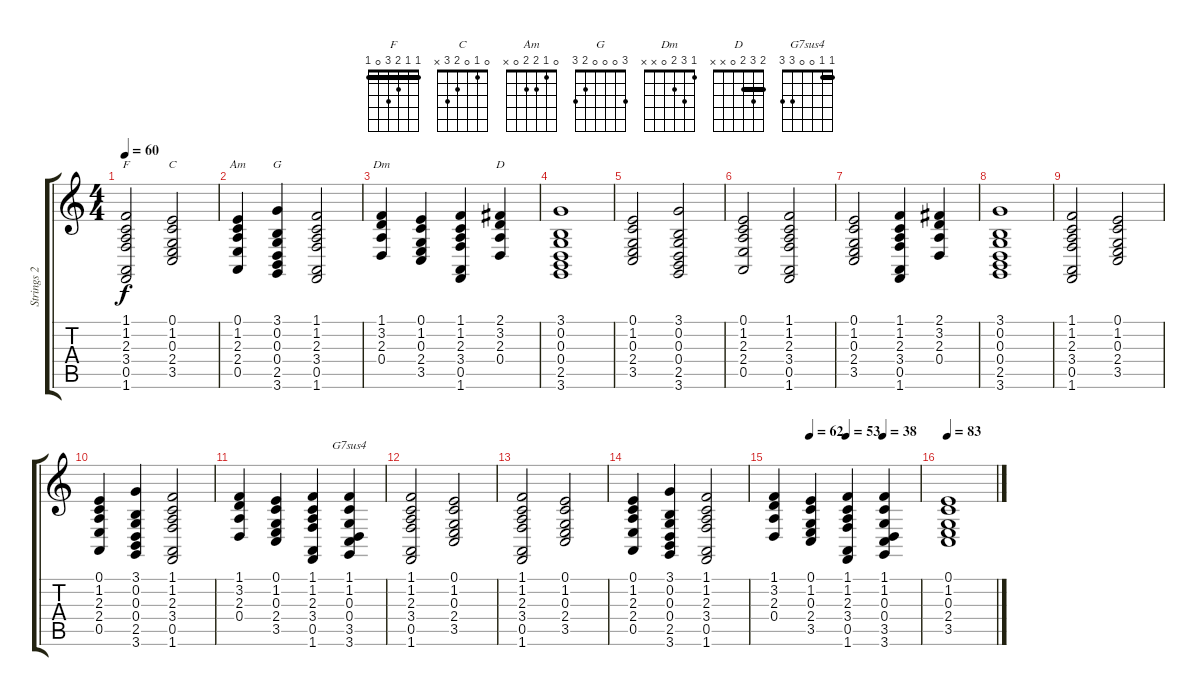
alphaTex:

\track ("Strings 2" "Strings 2") {instrument stringensemble1}
\staff {score tabs}
\tuning (E4 B3 G3 D3 A2 E2) {hide}
\chord ("F" 1 1 2 3 0 1) {barre 1}
\chord ("C" 0 1 0 2 3 x)
\chord ("Am" 0 1 2 2 0 x)
\chord ("G" 3 0 0 0 2 3)
\chord ("Dm" 1 3 2 0 x x)
\chord ("D" 2 3 2 0 x x) {barre 2}
\chord ("G7sus4" 1 1 0 0 3 3) {barre 1}
\ts (4 4)
\tempo 60
\clef g2
\ks c
(1.1 1.2 2.3 3.4 0.5 1.6).2{ch "F" dy f} (0.1 1.2 0.3 2.4 3.5).2{ch "C"} |
(0.1 1.2 2.3 2.4 0.5).4{ch "Am"} (3.1 0.2 0.3 0.4 2.5 3.6).4{ch "G"} (1.1 1.2 2.3 3.4 0.5 1.6).2 |
(1.1 3.2 2.3 0.4).4{ch "Dm"} (0.1 1.2 0.3 2.4 3.5).4 (1.1 1.2 2.3 3.4 0.5 1.6).4 (2.1 3.2 2.3 0.4).4{ch "D"} |
(3.1 0.2 0.3 0.4 2.5 3.6).1 |
(0.1 1.2 0.3 2.4 3.5).2 (3.1 0.2 0.3 0.4 2.5 3.6).2 |
(0.1 1.2 2.3 2.4 0.5).2 (1.1 1.2 2.3 3.4 0.5 1.6).2 |
(0.1 1.2 0.3 2.4 3.5).2 (1.1 1.2 2.3 3.4 0.5 1.6).4 (2.1 3.2 2.3 0.4).4 |
(3.1 0.2 0.3 0.4 2.5 3.6).1 |
(1.1 1.2 2.3 3.4 0.5 1.6).2 (0.1 1.2 0.3 2.4 3.5).2 |
(0.1 1.2 2.3 2.4 0.5).4 (3.1 0.2 0.3 0.4 2.5 3.6).4 (1.1 1.2 2.3 3.4 0.5 1.6).2 |
(1.1 3.2 2.3 0.4).4 (0.1 1.2 0.3 2.4 3.5).4 (1.1 1.2 2.3 3.4 0.5 1.6).4 (1.1 1.2 0.3 0.4 3.5 3.6).4{ch "G7sus4"} |
(1.1 1.2 2.3 3.4 0.5 1.6).2 (0.1 1.2 0.3 2.4 3.5).2 |
(1.1 1.2 2.3 3.4 0.5 1.6).2 (0.1 1.2 0.3 2.4 3.5).2 |
(0.1 1.2 2.3 2.4 0.5).4 (3.1 0.2 0.3 0.4 2.5 3.6).4 (1.1 1.2 2.3 3.4 0.5 1.6).2 |
\tempo (62 0.25)
\tempo (53 0.5)
\tempo (38 0.75)
(1.1 3.2 2.3 0.4).4 (0.1 1.2 0.3 2.4 3.5).4 (1.1 1.2 2.3 3.4 0.5 1.6).4 (1.1 1.2 0.3 0.4 3.5 3.6).4 |
\tempo 83
(0.1 1.2 0.3 2.4 3.5).1
